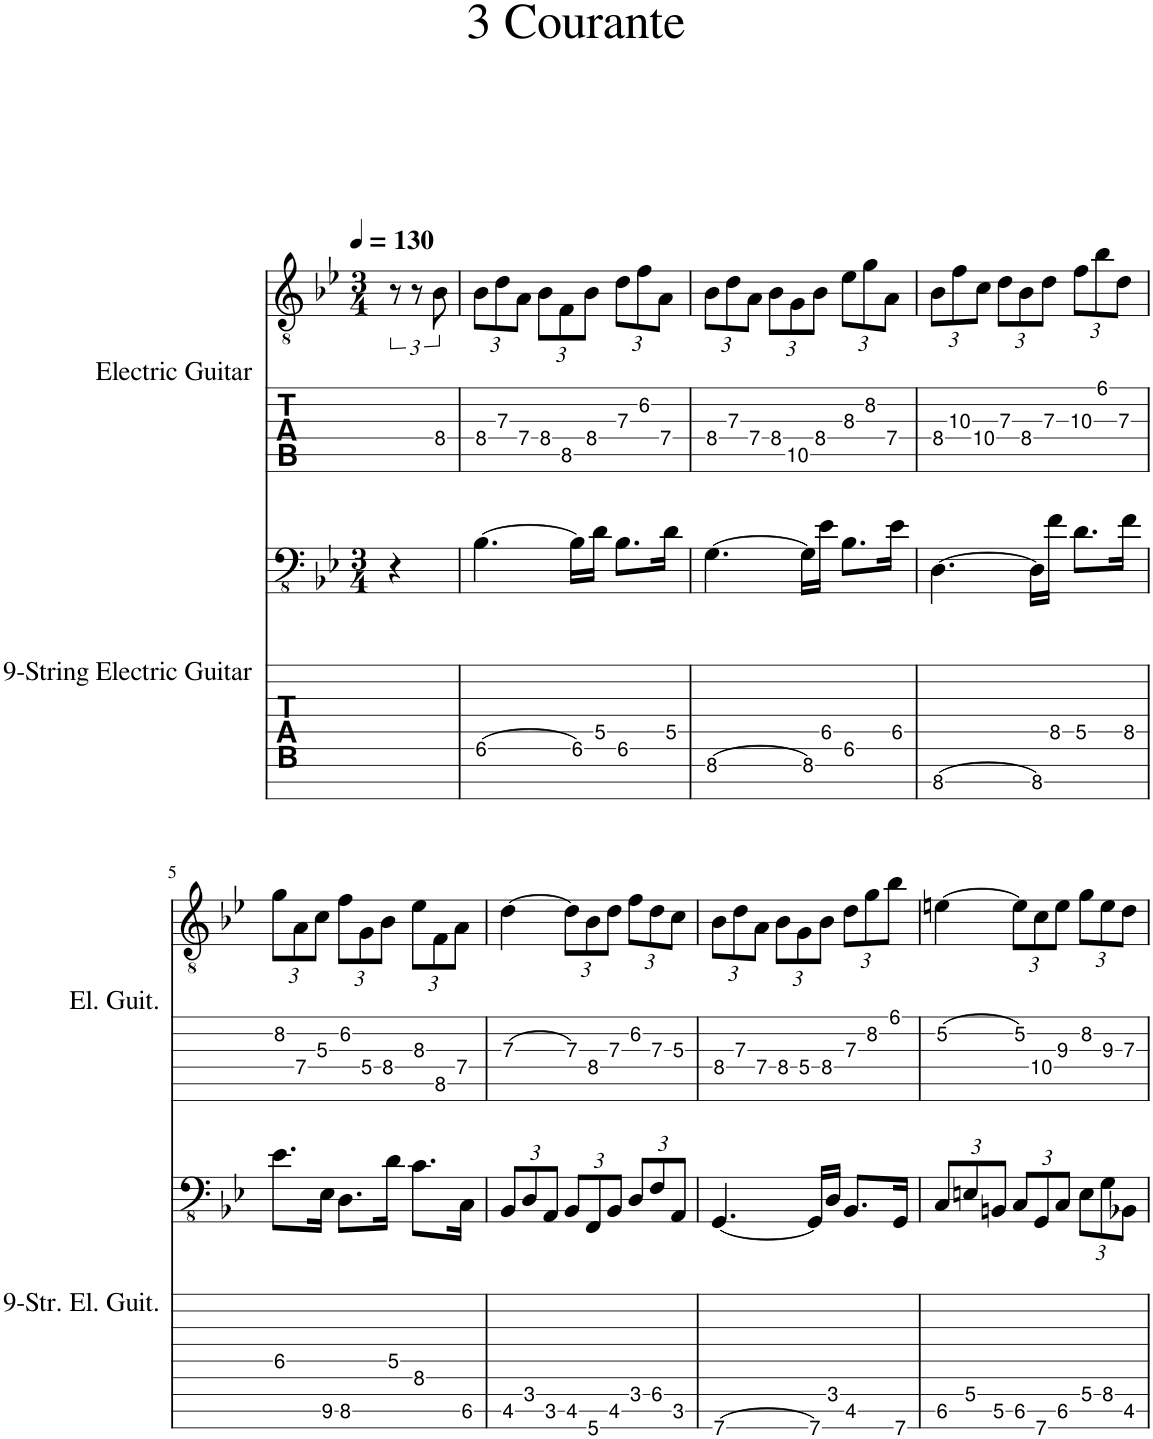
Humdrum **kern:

**kern	**kern	**kern	**kern
*part2	*part2	*part1	*part1
*staff4	*staff3	*staff2	*staff1
*I"9-String Electric Guitar	*	*I"Electric Guitar	*
*I'9-Str. El. Guit.	*	*I'El. Guit.	*
*stria9	*	*stria6	*
*	*clefFv4	*	*clefGv2
*k[b-e-]	*k[b-e-]	*k[b-e-]	*k[b-e-]
*M3/4	*M3/4	*M3/4	*M3/4
*MM130	*MM130	*MM130	*MM130
*	*	*Xbrackettup	*
=1	=1	=1	=1
4r	4r	12r	12r
.	.	12r	12r
.	.	12B-	12B-\
=2	=2	=2	=2
*	*	*	*Xbrackettup
[4.BB-	[4.BB-\	12B-L	12B-\L
.	.	12d	12d\
.	.	12AJ	12A\J
.	.	12B-L	12B-\L
.	.	12F	12F\
16BB-LL]	16BB-\LL]	.	.
.	.	12B-J	12B-\J
16DJJ	16D\JJ	.	.
8.BB-L	8.BB-\L	12dL	12d\L
.	.	12f	12f\
.	.	12AJ	12A\J
16DJk	16D\Jk	.	.
=3	=3	=3	=3
[4.GG	[4.GG\	12B-L	12B-\L
.	.	12d	12d\
.	.	12AJ	12A\J
.	.	12B-L	12B-\L
.	.	12G	12G\
16GGLL]	16GG\LL]	.	.
.	.	12B-J	12B-\J
16E-JJ	16E-\JJ	.	.
8.BB-L	8.BB-\L	12e-L	12e-\L
.	.	12g	12g\
.	.	12AJ	12A\J
16E-Jk	16E-\Jk	.	.
=4	=4	=4	=4
[4.DD	[4.DD\	12B-L	12B-\L
.	.	12f	12f\
.	.	12cJ	12c\J
.	.	12dL	12d\L
.	.	12B-	12B-\
16DDLL]	16DD\LL]	.	.
.	.	12dJ	12d\J
16FJJ	16F\JJ	.	.
8.DL	8.D\L	12fL	12f\L
.	.	12b-	12b-\
.	.	12dJ	12d\J
16FJk	16F\Jk	.	.
!!LO:LB:g=z
=5	=5	=5	=5
8.E-L	8.E-\L	12gL	12g\L
.	.	12A	12A\
.	.	12cJ	12c\J
16EE-Jk	16EE-\Jk	.	.
8.DDL	8.DD\L	12fL	12f\L
.	.	12G	12G\
.	.	12B-J	12B-\J
16DJk	16D\Jk	.	.
8.CL	8.C\L	12e-L	12e-\L
.	.	12F	12F\
.	.	12AJ	12A\J
16CCJk	16CC\Jk	.	.
=6	=6	=6	=6
*Xbrackettup	*Xbrackettup	*	*
12BBB-L	12BBB-/L	[4d	[4d\
12DD	12DD/	.	.
12AAAJ	12AAA/J	.	.
12BBB-L	12BBB-/L	12dL]	12d\L]
12FFF	12FFF/	12B-	12B-\
12BBB-J	12BBB-/J	12dJ	12d\J
12DDL	12DD/L	12fL	12f\L
12FF	12FF/	12d	12d\
12AAAJ	12AAA/J	12cJ	12c\J
=7	=7	=7	=7
[4.GGG	[4.GGG/	12B-L	12B-\L
.	.	12d	12d\
.	.	12AJ	12A\J
.	.	12B-L	12B-\L
.	.	12G	12G\
16GGGLL]	16GGG/LL]	.	.
.	.	12B-J	12B-\J
16DDJJ	16DD/JJ	.	.
8.BBB-L	8.BBB-/L	12dL	12d\L
.	.	12g	12g\
.	.	12b-J	12b-\J
16GGGJk	16GGG/Jk	.	.
=8	=8	=8	=8
12CCL	12CC/L	[4e	[4en\
12EE	12EEn/	.	.
12BBBJ	12BBBn/J	.	.
12CCL	12CC/L	12eL]	12e\L]
12GGG	12GGG/	12c	12c\
12CCJ	12CC/J	12eJ	12e\J
12EEL	12EE\L	12gL	12g\L
12GG	12GG\	12e	12e\
12BBB-J	12BBB-X\J	12dJ	12d\J
=	=	=	=
*-	*-	*-	*-
